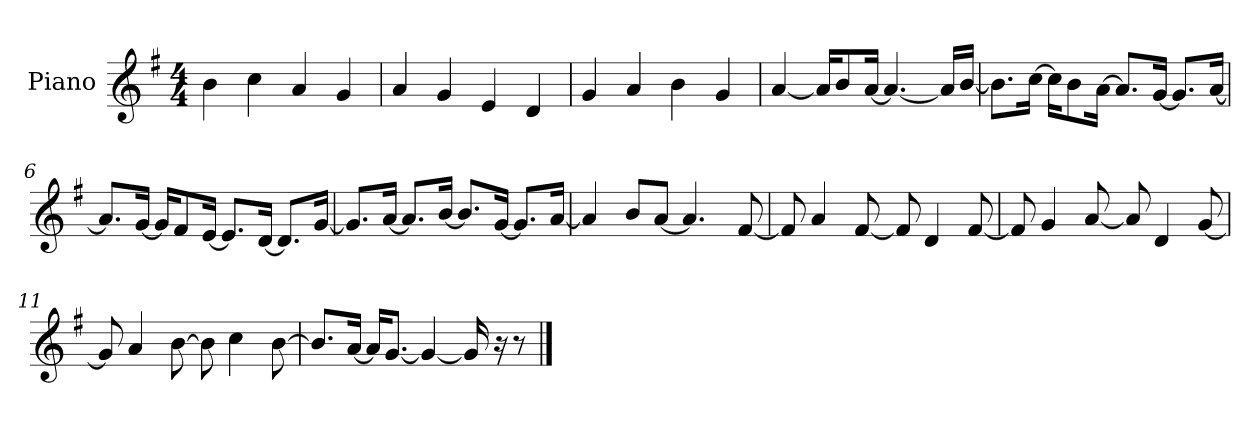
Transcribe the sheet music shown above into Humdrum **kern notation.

**kern
*part1
*staff1
*I"Piano
*I'P-no
*clefG2
*k[f#]
*M4/4
*MM90
=1
4b\
4cc\
4a/
4g/
=2
4a/
4g/
4e/
4d/
=3
4g/
4a/
4b\
4g/
=4
[4a/
16a/KL]
8b/
[16a/Jk
4.a/_
16a/LL]
[16b/JJ
=5
8.b\L]
[16cc\Jk
16cc\KL]
8b\
[16a\Jk
8.a/L]
[16g/Jk
8.g/L]
[16a/Jk
!!LO:LB:g=z
=6
8.a/L]
[16g/Jk
16g/KL]
8f#/
[16e/Jk
8.e/L]
[16d/Jk
8.d/L]
[16g/Jk
=7
8.g/L]
[16a/Jk
8.a/L]
[16b/Jk
8.b/L]
[16g/Jk
8.g/L]
[16a/Jk
=8
4a/]
8b/L
[8a/J
4.a/]
[8f#/
=9
8f#/]
4a/
[8f#/
8f#/]
4d/
[8f#/
!!LO:LB:g=z
=10
8f#/]
4g/
[8a/
8a/]
4d/
[8g/
=11
8g/]
4a/
[8b\
8b\]
4cc\
[8b\
=12
8.b/L]
[16a/Jk
16a/KL]
[8.g/J
4g/_
16g/]
16r
8r
==
*-
